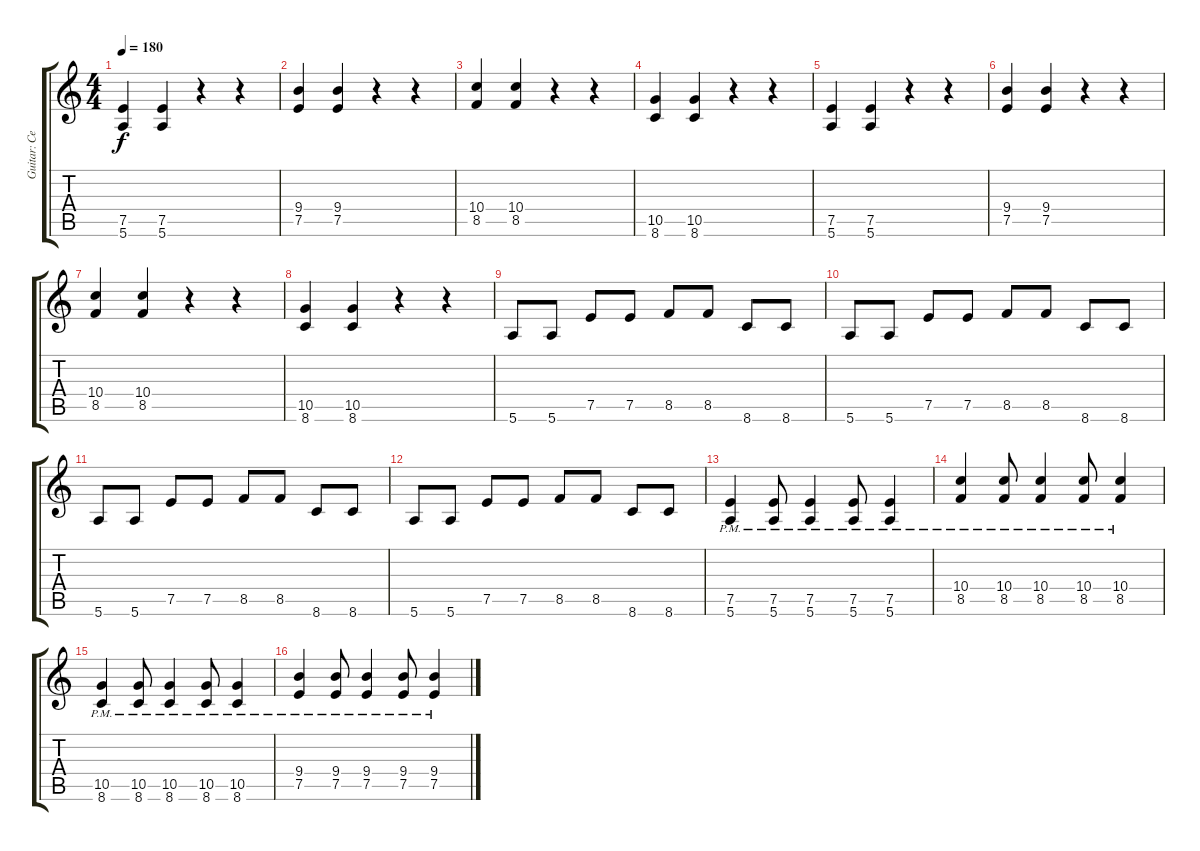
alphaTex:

\track ("Guitar: Серёга" "Guitar: Се") {instrument distortionguitar}
\staff {score tabs}
\tuning (E4 B3 G3 D3 A2 E2) {hide}
\ts (4 4)
\tempo 180
\clef g2
\ks c
(7.5 5.6).4{dy f} (7.5 5.6).4 r.4 r.4 |
(9.4 7.5).4 (9.4 7.5).4 r.4 r.4 |
(10.4 8.5).4 (10.4 8.5).4 r.4 r.4 |
(10.5 8.6).4 (10.5 8.6).4 r.4 r.4 |
(7.5 5.6).4 (7.5 5.6).4 r.4 r.4 |
(9.4 7.5).4 (9.4 7.5).4 r.4 r.4 |
(10.4 8.5).4 (10.4 8.5).4 r.4 r.4 |
(10.5 8.6).4 (10.5 8.6).4 r.4 r.4 |
5.6.8 5.6.8 7.5.8 7.5.8 8.5.8 8.5.8 8.6.8 8.6.8 |
5.6.8 5.6.8 7.5.8 7.5.8 8.5.8 8.5.8 8.6.8 8.6.8 |
5.6.8 5.6.8 7.5.8 7.5.8 8.5.8 8.5.8 8.6.8 8.6.8 |
5.6.8 5.6.8 7.5.8 7.5.8 8.5.8 8.5.8 8.6.8 8.6.8 |
(7.5{pm} 5.6{pm}).4 (7.5{pm} 5.6{pm}).8 (7.5{pm} 5.6{pm}).4 (7.5{pm} 5.6{pm}).8 (7.5{pm} 5.6{pm}).4 |
(10.4{pm} 8.5{pm}).4 (10.4{pm} 8.5{pm}).8 (10.4{pm} 8.5{pm}).4 (10.4{pm} 8.5{pm}).8 (10.4{pm} 8.5{pm}).4 |
(10.5{pm} 8.6).4 (10.5{pm} 8.6{pm}).8 (10.5{pm} 8.6{pm}).4 (10.5{pm} 8.6{pm}).8 (10.5{pm} 8.6{pm}).4 |
(9.4{pm} 7.5{pm}).4 (9.4{pm} 7.5{pm}).8 (9.4{pm} 7.5{pm}).4 (9.4{pm} 7.5{pm}).8 (9.4{pm} 7.5{pm}).4
